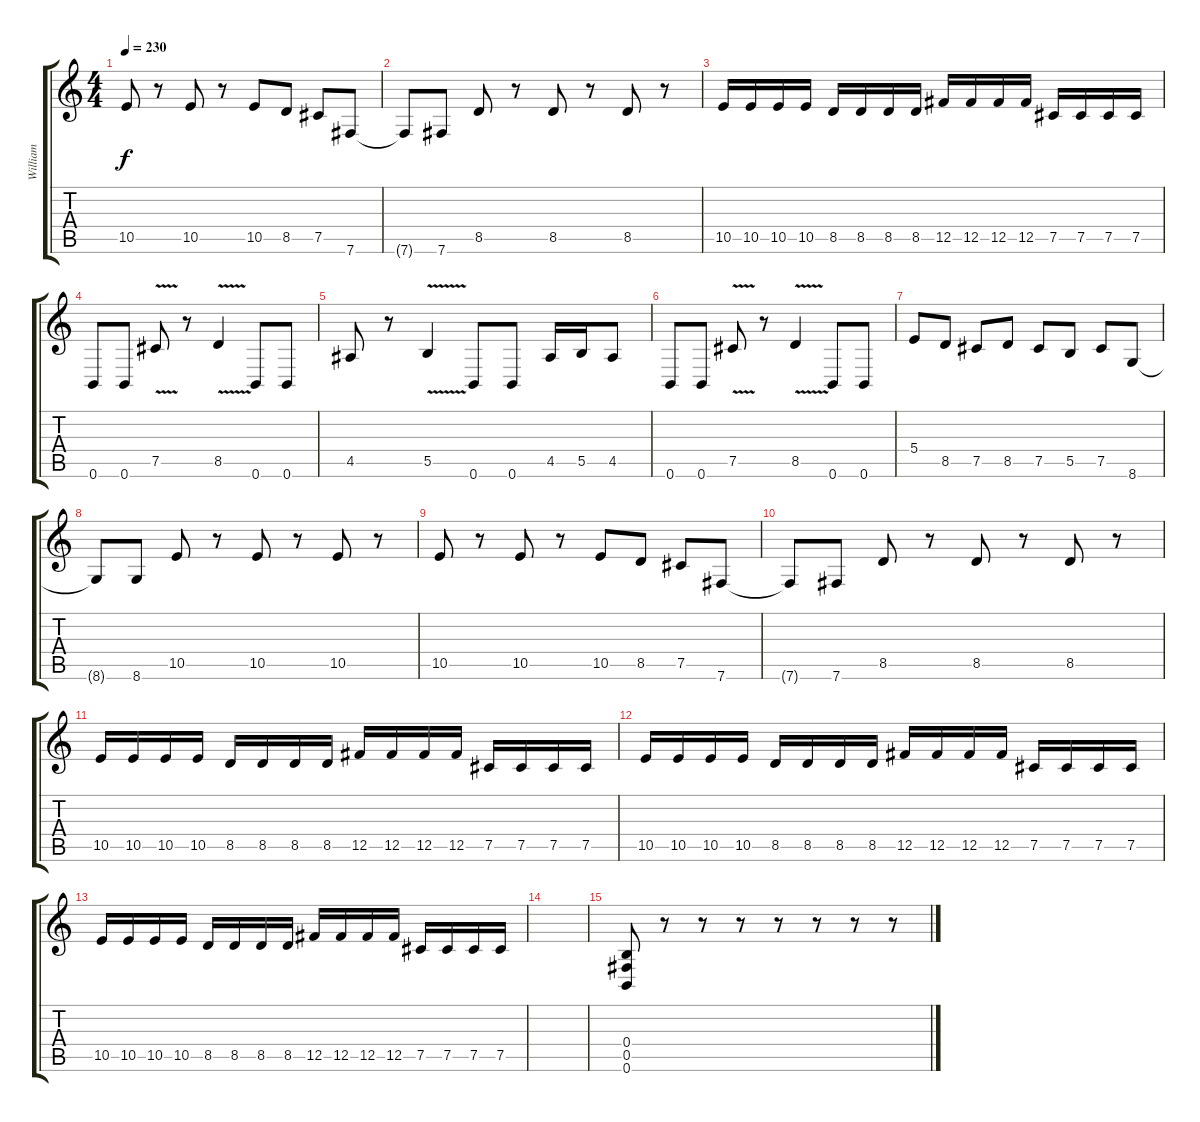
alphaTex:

\track ("William" "William") {instrument distortionguitar}
\staff {score tabs}
\tuning (Db4 Ab3 E3 B2 Gb2 B1) {hide}
\ts (4 4)
\tempo 230
\clef g2
\ks c
10.5.8{dy f} r.8 10.5.8 r.8 10.5.8 8.5.8 7.5.8 7.6.8 |
7.6{t}.8 7.6.8 8.5.8 r.8 8.5.8 r.8 8.5.8 r.8 |
10.5.16 10.5.16 10.5.16 10.5.16 8.5.16 8.5.16 8.5.16 8.5.16 12.5.16 12.5.16 12.5.16 12.5.16 7.5.16 7.5.16 7.5.16 7.5.16 |
0.6.8 0.6.8 7.5{v}.8 r.8 8.5{v}.4 0.6.8 0.6.8 |
4.5.8 r.8 5.5{v}.4 0.6.8 0.6.8 4.5.16 5.5.16 4.5.8 |
0.6.8 0.6.8 7.5{v}.8 r.8 8.5{v}.4 0.6.8 0.6.8 |
5.4.8 8.5.8 7.5.8 8.5.8 7.5.8 5.5.8 7.5.8 8.6.8 |
8.6{t}.8 8.6.8 10.5.8 r.8 10.5.8 r.8 10.5.8 r.8 |
10.5.8 r.8 10.5.8 r.8 10.5.8 8.5.8 7.5.8 7.6.8 |
7.6{t}.8 7.6.8 8.5.8 r.8 8.5.8 r.8 8.5.8 r.8 |
10.5.16 10.5.16 10.5.16 10.5.16 8.5.16 8.5.16 8.5.16 8.5.16 12.5.16 12.5.16 12.5.16 12.5.16 7.5.16 7.5.16 7.5.16 7.5.16 |
10.5.16 10.5.16 10.5.16 10.5.16 8.5.16 8.5.16 8.5.16 8.5.16 12.5.16 12.5.16 12.5.16 12.5.16 7.5.16 7.5.16 7.5.16 7.5.16 |
10.5.16 10.5.16 10.5.16 10.5.16 8.5.16 8.5.16 8.5.16 8.5.16 12.5.16 12.5.16 12.5.16 12.5.16 7.5.16 7.5.16 7.5.16 7.5.16 |
|
(0.4 0.5 0.6).8 r.8 r.8 r.8 r.8 r.8 r.8 r.8
